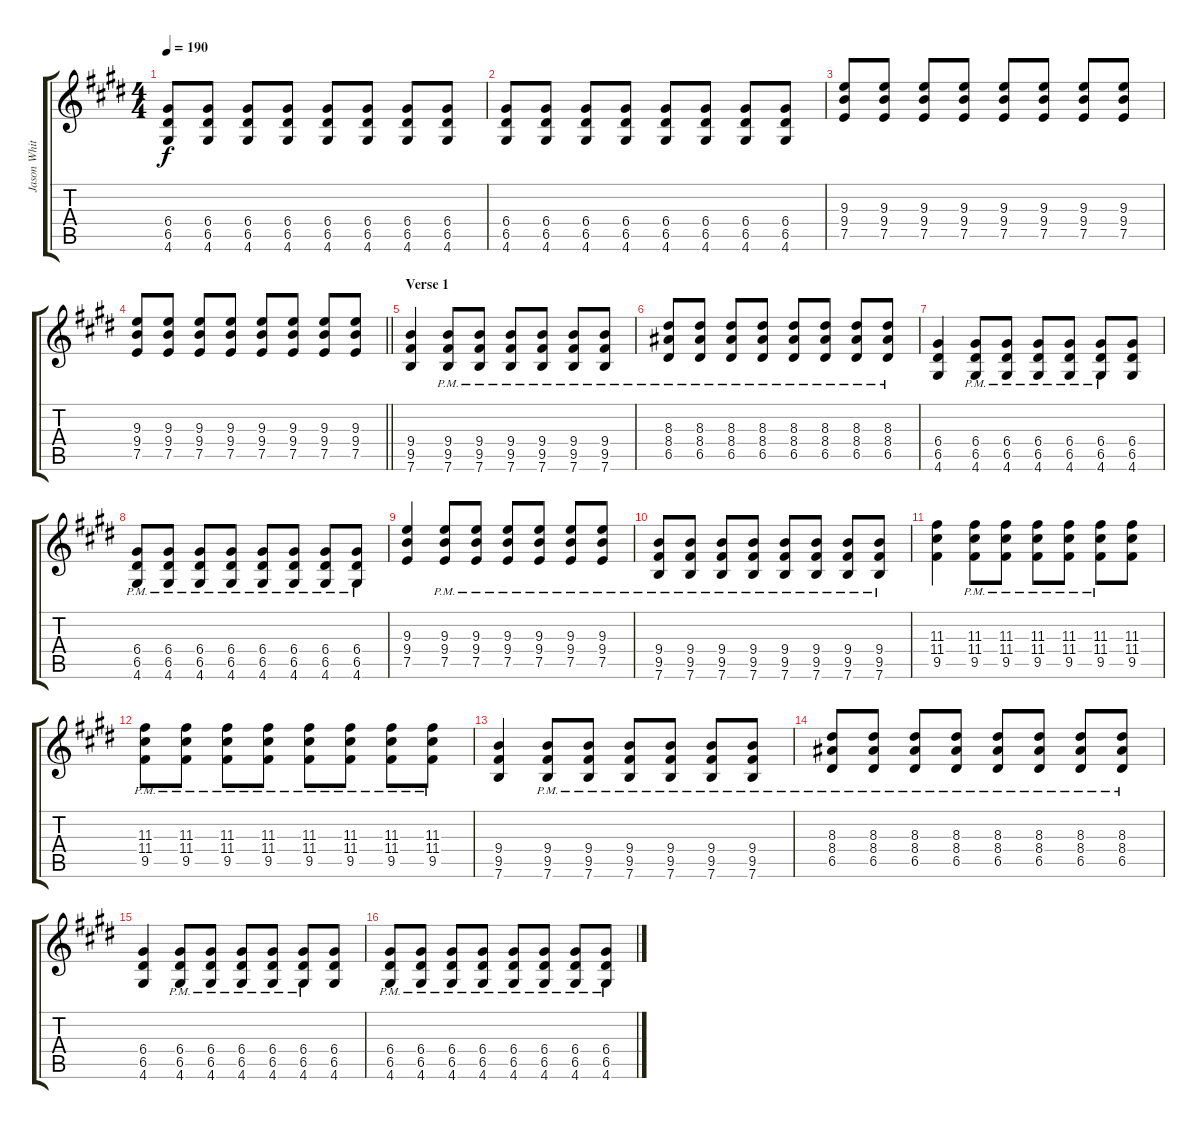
\track ("Jason White (Lead Guitar)" "Jason Whit") {instrument distortionguitar}
\staff {score tabs}
\tuning (E4 B3 G3 D3 A2 E2) {hide}
\ts (4 4)
\tempo 190
\clef g2
\ks e
(6.4 6.5 4.6).8{dy f} (6.4 6.5 4.6).8 (6.4 6.5 4.6).8 (6.4 6.5 4.6).8 (6.4 6.5 4.6).8 (6.4 6.5 4.6).8 (6.4 6.5 4.6).8 (6.4 6.5 4.6).8 |
(6.4 6.5 4.6).8 (6.4 6.5 4.6).8 (6.4 6.5 4.6).8 (6.4 6.5 4.6).8 (6.4 6.5 4.6).8 (6.4 6.5 4.6).8 (6.4 6.5 4.6).8 (6.4 6.5 4.6).8 |
(9.3 9.4 7.5).8 (9.3 9.4 7.5).8 (9.3 9.4 7.5).8 (9.3 9.4 7.5).8 (9.3 9.4 7.5).8 (9.3 9.4 7.5).8 (9.3 9.4 7.5).8 (9.3 9.4 7.5).8 |
\barLineRight lightlight
(9.3 9.4 7.5).8 (9.3 9.4 7.5).8 (9.3 9.4 7.5).8 (9.3 9.4 7.5).8 (9.3 9.4 7.5).8 (9.3 9.4 7.5).8 (9.3 9.4 7.5).8 (9.3 9.4 7.5).8 |
\section ("" "Verse 1")
(9.4 9.5 7.6).4 (9.4{pm} 9.5{pm} 7.6{pm}).8 (9.4{pm} 9.5{pm} 7.6{pm}).8 (9.4{pm} 9.5{pm} 7.6{pm}).8 (9.4{pm} 9.5{pm} 7.6{pm}).8 (9.4{pm} 9.5{pm} 7.6{pm}).8 (9.4{pm} 9.5{pm} 7.6{pm}).8 |
(8.3{pm} 8.4{pm} 6.5{pm}).8 (8.3{pm} 8.4{pm} 6.5{pm}).8 (8.3{pm} 8.4{pm} 6.5{pm}).8 (8.3{pm} 8.4{pm} 6.5{pm}).8 (8.3{pm} 8.4{pm} 6.5{pm}).8 (8.3{pm} 8.4{pm} 6.5{pm}).8 (8.3{pm} 8.4{pm} 6.5{pm}).8 (8.3{pm} 8.4{pm} 6.5{pm}).8 |
(6.4 6.5 4.6).4 (6.4{pm} 6.5{pm} 4.6{pm}).8 (6.4{pm} 6.5{pm} 4.6{pm}).8 (6.4{pm} 6.5{pm} 4.6{pm}).8 (6.4{pm} 6.5{pm} 4.6{pm}).8 (6.4{pm} 6.5{pm} 4.6{pm}).8 (6.4 6.5 4.6).8 |
(6.4{pm} 6.5{pm} 4.6{pm}).8 (6.4{pm} 6.5{pm} 4.6{pm}).8 (6.4{pm} 6.5{pm} 4.6{pm}).8 (6.4{pm} 6.5{pm} 4.6{pm}).8 (6.4{pm} 6.5{pm} 4.6{pm}).8 (6.4{pm} 6.5{pm} 4.6{pm}).8 (6.4{pm} 6.5{pm} 4.6{pm}).8 (6.4{pm} 6.5{pm} 4.6{pm}).8 |
(9.3 9.4 7.5).4 (9.3{pm} 9.4{pm} 7.5{pm}).8 (9.3{pm} 9.4{pm} 7.5{pm}).8 (9.3{pm} 9.4{pm} 7.5{pm}).8 (9.3{pm} 9.4{pm} 7.5{pm}).8 (9.3{pm} 9.4{pm} 7.5{pm}).8 (9.3{pm} 9.4{pm} 7.5{pm}).8 |
(9.4{pm} 9.5{pm} 7.6{pm}).8 (9.4{pm} 9.5{pm} 7.6{pm}).8 (9.4{pm} 9.5{pm} 7.6{pm}).8 (9.4{pm} 9.5{pm} 7.6{pm}).8 (9.4{pm} 9.5{pm} 7.6{pm}).8 (9.4{pm} 9.5{pm} 7.6{pm}).8 (9.4{pm} 9.5{pm} 7.6{pm}).8 (9.4{pm} 9.5{pm} 7.6{pm}).8 |
(11.3 11.4 9.5).4 (11.3{pm} 11.4{pm} 9.5{pm}).8 (11.3{pm} 11.4{pm} 9.5{pm}).8 (11.3{pm} 11.4{pm} 9.5{pm}).8 (11.3{pm} 11.4{pm} 9.5{pm}).8 (11.3{pm} 11.4{pm} 9.5{pm}).8 (11.3 11.4 9.5).8 |
(11.3{pm} 11.4{pm} 9.5{pm}).8 (11.3{pm} 11.4{pm} 9.5{pm}).8 (11.3{pm} 11.4{pm} 9.5{pm}).8 (11.3{pm} 11.4{pm} 9.5{pm}).8 (11.3{pm} 11.4{pm} 9.5{pm}).8 (11.3{pm} 11.4{pm} 9.5{pm}).8 (11.3{pm} 11.4{pm} 9.5{pm}).8 (11.3{pm} 11.4{pm} 9.5{pm}).8 |
(9.4 9.5 7.6).4 (9.4{pm} 9.5{pm} 7.6{pm}).8 (9.4{pm} 9.5{pm} 7.6{pm}).8 (9.4{pm} 9.5{pm} 7.6{pm}).8 (9.4{pm} 9.5{pm} 7.6{pm}).8 (9.4{pm} 9.5{pm} 7.6{pm}).8 (9.4{pm} 9.5{pm} 7.6{pm}).8 |
(8.3{pm} 8.4{pm} 6.5{pm}).8 (8.3{pm} 8.4{pm} 6.5{pm}).8 (8.3{pm} 8.4{pm} 6.5{pm}).8 (8.3{pm} 8.4{pm} 6.5{pm}).8 (8.3{pm} 8.4{pm} 6.5{pm}).8 (8.3{pm} 8.4{pm} 6.5{pm}).8 (8.3{pm} 8.4{pm} 6.5{pm}).8 (8.3{pm} 8.4{pm} 6.5{pm}).8 |
(6.4 6.5 4.6).4 (6.4{pm} 6.5{pm} 4.6{pm}).8 (6.4{pm} 6.5{pm} 4.6{pm}).8 (6.4{pm} 6.5{pm} 4.6{pm}).8 (6.4{pm} 6.5{pm} 4.6{pm}).8 (6.4{pm} 6.5{pm} 4.6{pm}).8 (6.4 6.5 4.6).8 |
(6.4{pm} 6.5{pm} 4.6{pm}).8 (6.4{pm} 6.5{pm} 4.6{pm}).8 (6.4{pm} 6.5{pm} 4.6{pm}).8 (6.4{pm} 6.5{pm} 4.6{pm}).8 (6.4{pm} 6.5{pm} 4.6{pm}).8 (6.4{pm} 6.5{pm} 4.6{pm}).8 (6.4{pm} 6.5{pm} 4.6{pm}).8 (6.4{pm} 6.5{pm} 4.6{pm}).8
